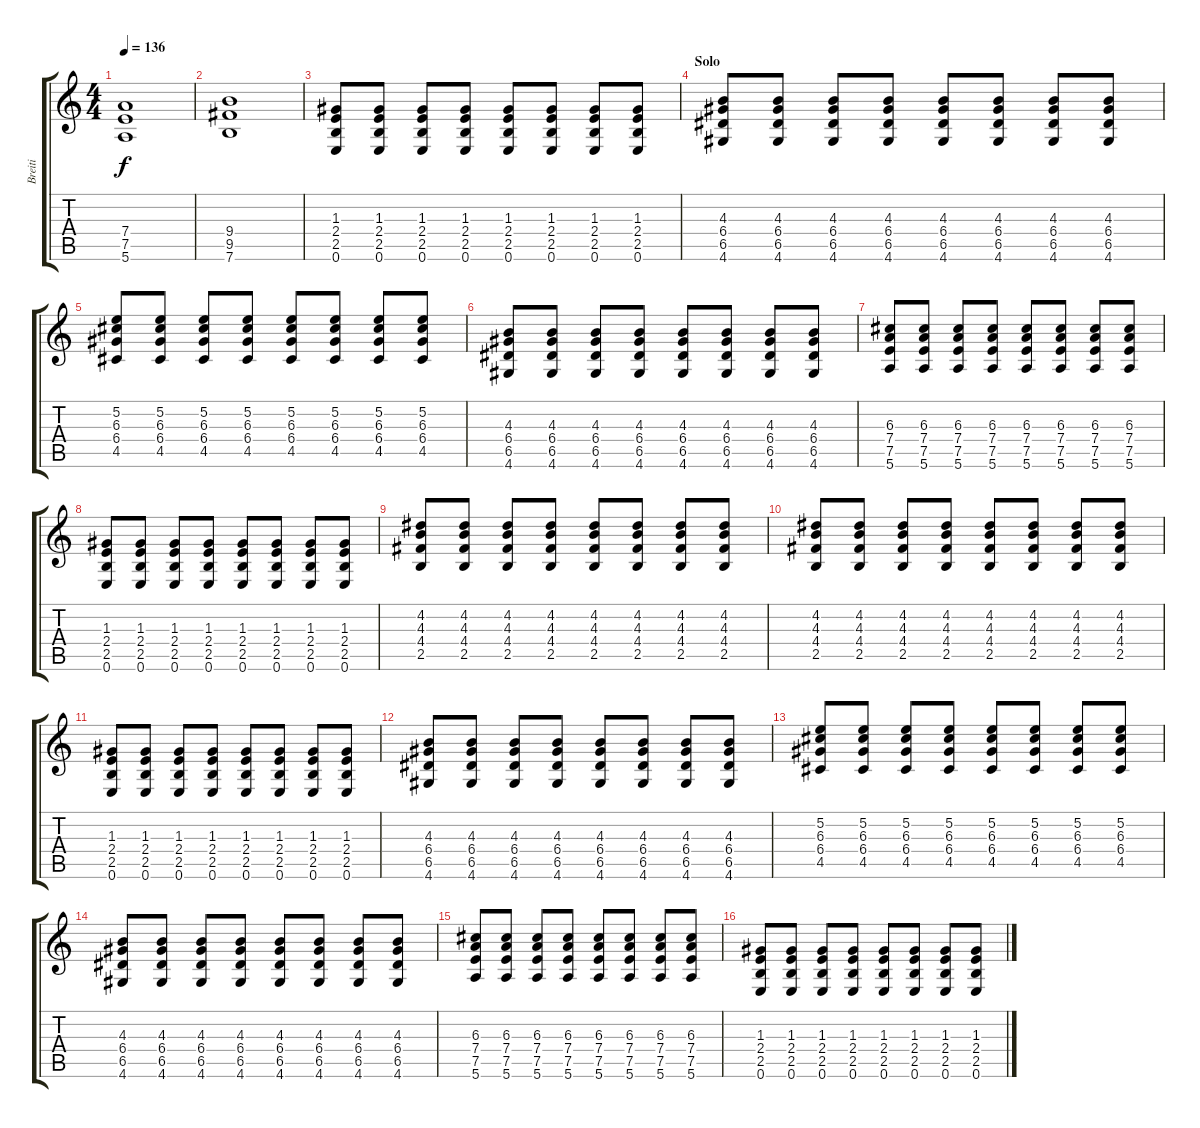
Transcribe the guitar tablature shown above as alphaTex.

\track ("Breiti" "Breiti") {instrument distortionguitar}
\staff {score tabs}
\tuning (E4 B3 G3 D3 A2 E2) {hide}
\ts (4 4)
\tempo 136
\clef g2
\ks c
(7.4 7.5 5.6).1{dy f} |
(9.4 9.5 7.6).1 |
(1.3 2.4 2.5 0.6).8{volume 10} (1.3 2.4 2.5 0.6).8 (1.3 2.4 2.5 0.6).8 (1.3 2.4 2.5 0.6).8 (1.3 2.4 2.5 0.6).8 (1.3 2.4 2.5 0.6).8 (1.3 2.4 2.5 0.6).8 (1.3 2.4 2.5 0.6).8 |
\section ("" "Solo")
(4.3 6.4 6.5 4.6).8 (4.3 6.4 6.5 4.6).8 (4.3 6.4 6.5 4.6).8 (4.3 6.4 6.5 4.6).8 (4.3 6.4 6.5 4.6).8 (4.3 6.4 6.5 4.6).8 (4.3 6.4 6.5 4.6).8 (4.3 6.4 6.5 4.6).8 |
(5.2 6.3 6.4 4.5).8 (5.2 6.3 6.4 4.5).8 (5.2 6.3 6.4 4.5).8 (5.2 6.3 6.4 4.5).8 (5.2 6.3 6.4 4.5).8 (5.2 6.3 6.4 4.5).8 (5.2 6.3 6.4 4.5).8 (5.2 6.3 6.4 4.5).8 |
(4.3 6.4 6.5 4.6).8 (4.3 6.4 6.5 4.6).8 (4.3 6.4 6.5 4.6).8 (4.3 6.4 6.5 4.6).8 (4.3 6.4 6.5 4.6).8 (4.3 6.4 6.5 4.6).8 (4.3 6.4 6.5 4.6).8 (4.3 6.4 6.5 4.6).8 |
(6.3 7.4 7.5 5.6).8 (6.3 7.4 7.5 5.6).8 (6.3 7.4 7.5 5.6).8 (6.3 7.4 7.5 5.6).8 (6.3 7.4 7.5 5.6).8 (6.3 7.4 7.5 5.6).8 (6.3 7.4 7.5 5.6).8 (6.3 7.4 7.5 5.6).8 |
(1.3 2.4 2.5 0.6).8 (1.3 2.4 2.5 0.6).8 (1.3 2.4 2.5 0.6).8 (1.3 2.4 2.5 0.6).8 (1.3 2.4 2.5 0.6).8 (1.3 2.4 2.5 0.6).8 (1.3 2.4 2.5 0.6).8 (1.3 2.4 2.5 0.6).8 |
(4.2 4.3 4.4 2.5).8 (4.2 4.3 4.4 2.5).8 (4.2 4.3 4.4 2.5).8 (4.2 4.3 4.4 2.5).8 (4.2 4.3 4.4 2.5).8 (4.2 4.3 4.4 2.5).8 (4.2 4.3 4.4 2.5).8 (4.2 4.3 4.4 2.5).8 |
(4.2 4.3 4.4 2.5).8 (4.2 4.3 4.4 2.5).8 (4.2 4.3 4.4 2.5).8 (4.2 4.3 4.4 2.5).8 (4.2 4.3 4.4 2.5).8 (4.2 4.3 4.4 2.5).8 (4.2 4.3 4.4 2.5).8 (4.2 4.3 4.4 2.5).8 |
(1.3 2.4 2.5 0.6).8{volume 10} (1.3 2.4 2.5 0.6).8 (1.3 2.4 2.5 0.6).8 (1.3 2.4 2.5 0.6).8 (1.3 2.4 2.5 0.6).8 (1.3 2.4 2.5 0.6).8 (1.3 2.4 2.5 0.6).8 (1.3 2.4 2.5 0.6).8 |
(4.3 6.4 6.5 4.6).8 (4.3 6.4 6.5 4.6).8 (4.3 6.4 6.5 4.6).8 (4.3 6.4 6.5 4.6).8 (4.3 6.4 6.5 4.6).8 (4.3 6.4 6.5 4.6).8 (4.3 6.4 6.5 4.6).8 (4.3 6.4 6.5 4.6).8 |
(5.2 6.3 6.4 4.5).8 (5.2 6.3 6.4 4.5).8 (5.2 6.3 6.4 4.5).8 (5.2 6.3 6.4 4.5).8 (5.2 6.3 6.4 4.5).8 (5.2 6.3 6.4 4.5).8 (5.2 6.3 6.4 4.5).8 (5.2 6.3 6.4 4.5).8 |
(4.3 6.4 6.5 4.6).8 (4.3 6.4 6.5 4.6).8 (4.3 6.4 6.5 4.6).8 (4.3 6.4 6.5 4.6).8 (4.3 6.4 6.5 4.6).8 (4.3 6.4 6.5 4.6).8 (4.3 6.4 6.5 4.6).8 (4.3 6.4 6.5 4.6).8 |
(6.3 7.4 7.5 5.6).8 (6.3 7.4 7.5 5.6).8 (6.3 7.4 7.5 5.6).8 (6.3 7.4 7.5 5.6).8 (6.3 7.4 7.5 5.6).8 (6.3 7.4 7.5 5.6).8 (6.3 7.4 7.5 5.6).8 (6.3 7.4 7.5 5.6).8 |
(1.3 2.4 2.5 0.6).8{volume 10} (1.3 2.4 2.5 0.6).8 (1.3 2.4 2.5 0.6).8 (1.3 2.4 2.5 0.6).8 (1.3 2.4 2.5 0.6).8 (1.3 2.4 2.5 0.6).8 (1.3 2.4 2.5 0.6).8 (1.3 2.4 2.5 0.6).8
